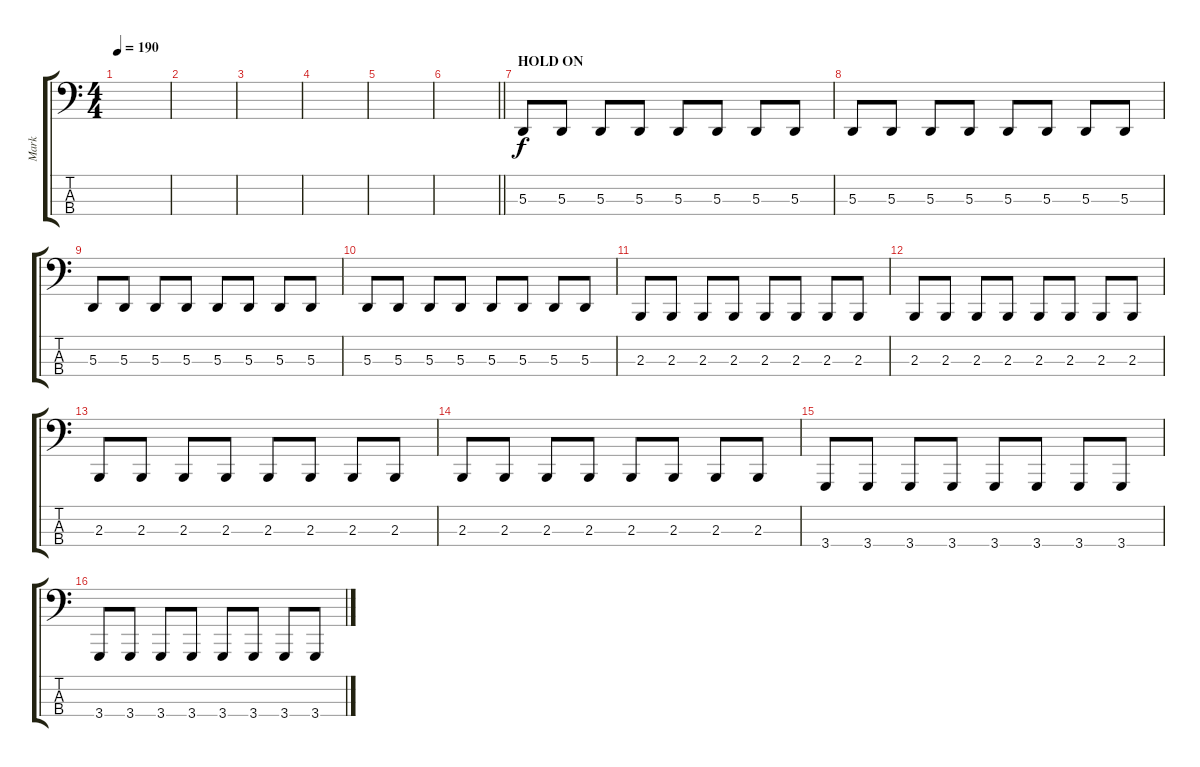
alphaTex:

\track ("Mark" "Mark") {instrument synthbrass1}
\staff {score tabs}
\tuning (G2 D2 A1 E1) {hide}
\ts (4 4)
\tempo 190
\clef f4
\ks c
|
|
|
|
|
\barLineRight lightlight
|
\section ("" "HOLD ON")
5.3.8 5.3.8 5.3.8 5.3.8 5.3.8 5.3.8 5.3.8 5.3.8 |
5.3.8 5.3.8 5.3.8 5.3.8 5.3.8 5.3.8 5.3.8 5.3.8 |
5.3.8 5.3.8 5.3.8 5.3.8 5.3.8 5.3.8 5.3.8 5.3.8 |
5.3.8 5.3.8 5.3.8 5.3.8 5.3.8 5.3.8 5.3.8 5.3.8 |
2.3.8 2.3.8 2.3.8 2.3.8 2.3.8 2.3.8 2.3.8 2.3.8 |
2.3.8 2.3.8 2.3.8 2.3.8 2.3.8 2.3.8 2.3.8 2.3.8 |
2.3.8 2.3.8 2.3.8 2.3.8 2.3.8 2.3.8 2.3.8 2.3.8 |
2.3.8 2.3.8 2.3.8 2.3.8 2.3.8 2.3.8 2.3.8 2.3.8 |
3.4.8 3.4.8 3.4.8 3.4.8 3.4.8 3.4.8 3.4.8 3.4.8 |
3.4.8 3.4.8 3.4.8 3.4.8 3.4.8 3.4.8 3.4.8 3.4.8
